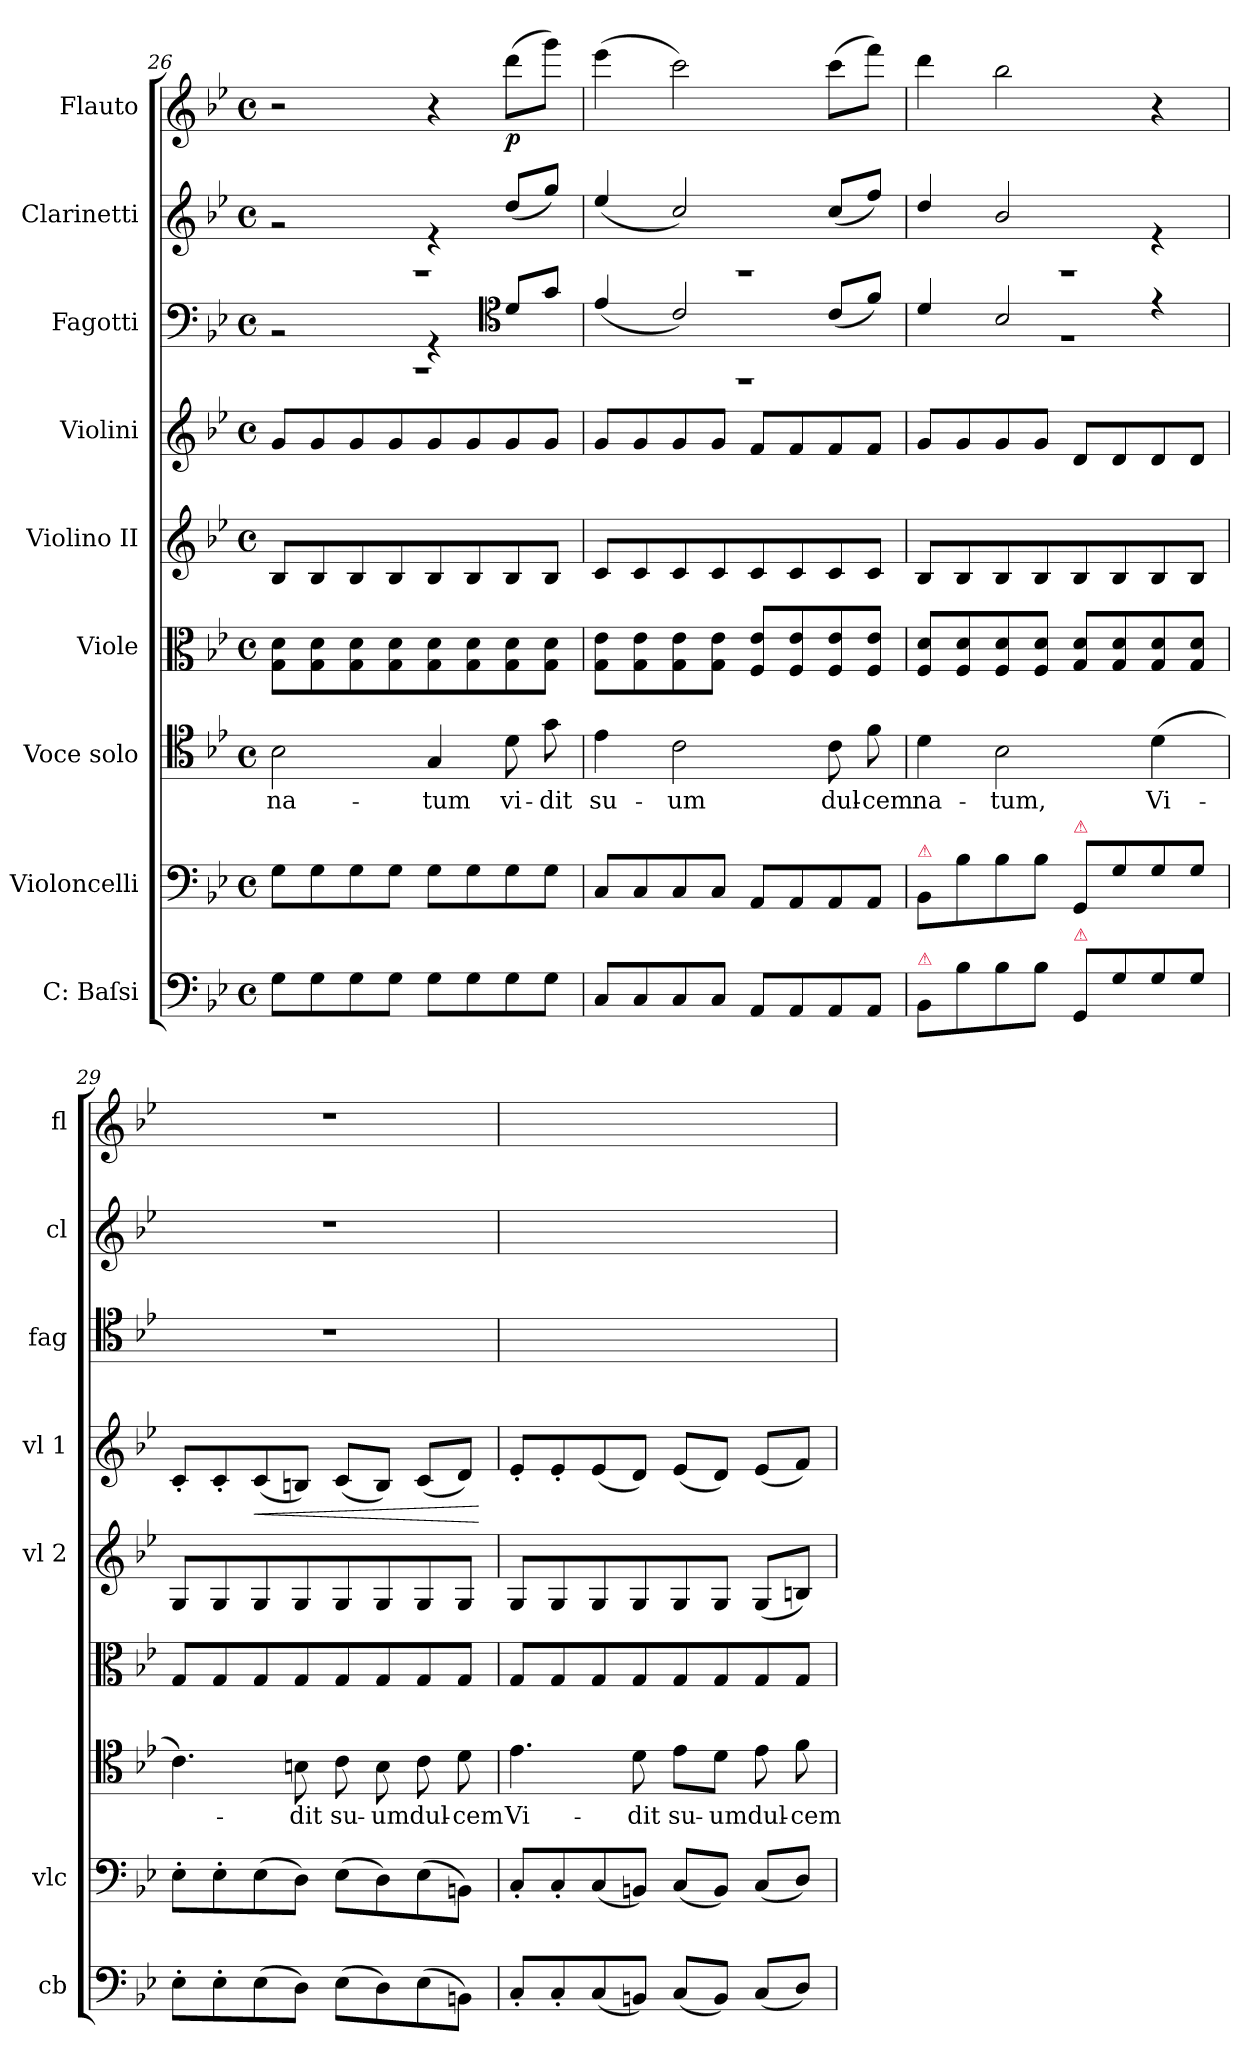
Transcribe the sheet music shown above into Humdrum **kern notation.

**kern	**kern	**kern	**text	**kern	**kern	**kern	**dynam	**kern	**kern	**kern	**dynam
*part9	*part8	*part7	*part7	*part6	*part5	*part4	*part4	*part3	*part2	*part1	*part1
*staff9	*staff8	*staff7	*staff7	*staff6	*staff5	*staff4	*staff4	*staff3	*staff2	*staff1	*staff1
*I"C: Baſsi	*I"Violoncelli	*I"Voce solo	*	*I"Viole	*I"Violino II	*I"Violini	*	*I"Fagotti	*I"Clarinetti	*I"Flauto	*
*I'cb	*I'vlc	*	*	*	*I'vl 2	*I'vl 1	*	*I'fag	*I'cl	*I'fl	*
*clefF4	*clefF4	*clefC4	*	*clefC3	*clefG2	*clefG2	*	*clefF4	*clefG2	*clefG2	*
*k[b-e-]	*k[b-e-]	*k[b-e-]	*	*k[b-e-]	*k[b-e-]	*k[b-e-]	*	*k[b-e-]	*k[b-e-]	*k[b-e-]	*
*g:	*g:	*g:	*	*g:	*g:	*g:	*	*g:	*g:	*g:	*
*M4/4	*M4/4	*M4/4	*	*M4/4	*M4/4	*M4/4	*	*M4/4	*M4/4	*M4/4	*
*met(c)	*met(c)	*met(c)	*	*met(c)	*met(c)	*met(c)	*	*met(c)	*met(c)	*met(c)	*
=26	=26	=26	=26	=26	=26	=26	=26	=26	=26	=26	=26
*	*	*	*	*	*	*	*	*^	*^	*	*
8G\L	8G\L	2B-\	na-	8G\ 8d\L	8B-/L	8g/L	.	1rCC	2r	1rF	2r	2r	.
8G\	8G\	.	.	8G\ 8d\	8B-/	8g/	.	.	.	.	.	.	.
8G\	8G\	.	.	8G\ 8d\	8B-/	8g/	.	.	.	.	.	.	.
8G\J	8G\J	.	.	8G\ 8d\	8B-/	8g/	.	.	.	.	.	.	.
8G\L	8G\L	4G/	-tum	8G\ 8d\	8B-/	8g/	.	.	4r	.	4r	4r	.
8G\	8G\	.	.	8G\ 8d\	8B-/	8g/	.	.	.	.	.	.	.
*	*	*	*	*	*	*	*	*clefC4	*	*	*	*	*
8G\	8G\	8d\	vi-	8G\ 8d\	8B-/	8g/	.	.	8d/L	.	(8dd/L	(8ddd\L	p
8G\J	8G\J	8g\	-dit	8G\ 8d\J	8B-/J	8g/J	.	.	8g/J	.	8gg/J)	8ggg\J)	.
=27	=27	=27	=27	=27	=27	=27	=27	=27	=27	=27	=27	=27	=27
8C/L	8C/L	4e-\	su-	8G\ 8e-\L	8c/L	8g/L	.	1rEE	(4e-/	1rF	(4ee-/	(4eee-\	.
8C/	8C/	.	.	8G\ 8e-\	8c/	8g/	.	.	.	.	.	.	.
8C/	8C/	2c\	-um	8G\ 8e-\	8c/	8g/	.	.	2c/)	.	2cc/)	2ccc\)	.
8C/J	8C/J	.	.	8G\ 8e-\J	8c/	8g/J	.	.	.	.	.	.	.
8AA/L	8AA/L	.	.	8F/ 8e-/L	8c/	8f/L	.	.	.	.	.	.	.
8AA/	8AA/	.	.	8F/ 8e-/	8c/	8f/	.	.	.	.	.	.	.
8AA/	8AA/	8c\	dul-	8F/ 8e-/	8c/	8f/	.	.	(8c/L	.	(8cc/L	(8ccc\L	.
8AA/J	8AA/J	8f\	-cem	8F/ 8e-/J	8c/J	8f/J	.	.	8f/J)	.	8ff/J)	8fff\J)	.
=28	=28	=28	=28	=28	=28	=28	=28	=28	=28	=28	=28	=28	=28
!	!LO:TX:a:color=crimson:t=⚠	!	!	!	!	!	!	!	!	!	!	!	!
!LO:TX:a:color=crimson:t=⚠	!	!	!	!	!	!	!	!	!	!	!	!	!
8BB-\L	8BB-\L	4d\	na-	8F/ 8d/L	8B-/L	8g/L	.	4d/	1r	1rF	4dd/	4ddd\	.
8B-\	8B-\	.	.	8F/ 8d/	8B-/	8g/	.	.	.	.	.	.	.
8B-\	8B-\	2B-\	-tum,	8F/ 8d/	8B-/	8g/	.	2B-/	.	.	2b-/	2bb-\	.
8B-\J	8B-\J	.	.	8F/ 8d/J	8B-/	8g/J	.	.	.	.	.	.	.
!	!LO:TX:a:color=crimson:t=⚠	!	!	!	!	!	!	!	!	!	!	!	!
!LO:TX:a:color=crimson:t=⚠	!	!	!	!	!	!	!	!	!	!	!	!	!
8GG/L	8GG/L	.	.	8G/ 8d/L	8B-/	8d/L	.	.	.	.	.	.	.
8G/	8G/	.	.	8G/ 8d/	8B-/	8d/	.	.	.	.	.	.	.
8G/	8G/	(4d\	Vi-	8G/ 8d/	8B-/	8d/	.	4r	.	.	4r	4r	.
8G/J	8G/J	.	.	8G/ 8d/J	8B-/J	8d/J	.	.	.	.	.	.	.
*	*	*	*	*	*	*	*	*v	*v	*	*	*	*
*	*	*	*	*	*	*	*	*	*v	*v	*	*
=29	=29	=29	=29	=29	=29	=29	=29	=29	=29	=29	=29
8E-'\L	8E-'\L	4.c\)	.	8G/L	8G/L	8c'/L	.	1r	1r	1r	.
8E-'\	8E-'\	.	.	8G/	8G/	8c'/	.	.	.	.	.
!	!	!	!	!	!	!	!LO:HP:b	!	!	!	!
(8E-\	(8E-\	.	.	8G/	8G/	(8c/	<	.	.	.	.
8D\J)	8D\J)	8Bn\	-dit	8G/	8G/	8Bn/J)	.	.	.	.	.
(8E-\L	(8E-\L	8c\	su-	8G/	8G/	(8c/L	.	.	.	.	.
8D\)	8D\)	8B\	-um	8G/	8G/	8B/J)	.	.	.	.	.
(8E-\	(8E-\	8c\	dul-	8G/	8G/	(8c/L	.	.	.	.	.
8BBn\J)	8BBn\J)	8d\	-cem	8G/J	8G/J	8d/J)	.	.	.	.	.
.	.	.	.	.	.	.	[	.	.	.	.
=30	=30	=30	=30	=30	=30	=30	=30	=30	=30	=30	=30
8C'/L	8C'/L	4.e-\	Vi-	8G/L	8G/L	8e-'/L	.	1ryy	1ryy	1ryy	.
8C'/	8C'/	.	.	8G/	8G/	8e-'/	.	.	.	.	.
(8C/	(8C/	.	.	8G/	8G/	(8e-/	.	.	.	.	.
8BBn/J)	8BBn/J)	8d\	-dit	8G/	8G/	8d/J)	.	.	.	.	.
(8C/L	(8C/L	8e-\L	su-	8G/	8G/	(8e-/L	.	.	.	.	.
8BB/J)	8BB/J)	8d\J	-um	8G/	8G/J	8d/J)	.	.	.	.	.
(8C/L	(8C/L	8e-\	dul-	8G/	(8G/L	(8e-/L	.	.	.	.	.
8D/J)	8D/J)	8f\	-cem	8G/J	8Bn/J)	8f/J)	.	.	.	.	.
=	=	=	=	=	=	=	=	=	=	=	=
*-	*-	*-	*-	*-	*-	*-	*-	*-	*-	*-	*-
